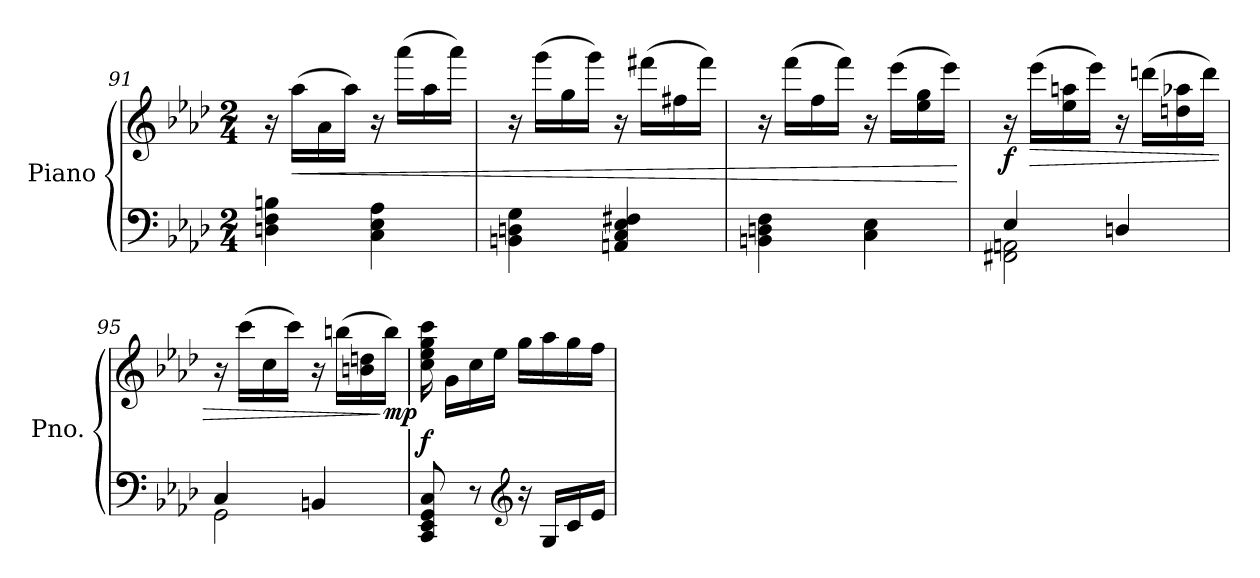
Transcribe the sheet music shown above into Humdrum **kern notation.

**kern	**kern	**dynam
*part1	*part1	*part1
*staff2	*staff1	*staff1/2
*I"Piano	*	*
*I'Pno.	*	*
!!LO:LB:g=z
*clefF4	*clefG2	*
*k[b-e-a-d-]	*k[b-e-a-d-]	*
*M2/4	*M2/4	*
=91	=91	=91
4Dn\ 4F\ 4Bn\	16r	.
!	!	!LO:HP:b
.	(>16aa-\LL	<
.	16a-\	.
.	16aa-\JJ)	.
4C\ 4E-\ 4A-\	16r	.
.	(>16aaa-\LL	.
.	16aa-\	.
.	16aaa-\JJ)	.
!!LO:LB:g=z
=92	=92	=92
4BBn\ 4Dn\ 4G\	16r	.
.	(>16ggg\LL	.
.	16gg\	.
.	16ggg\JJ)	.
4AAn/ 4C/ 4E-/ 4F#X/	16r	.
.	(>16fff#X\LL	.
.	16ff#X\	.
.	16fff#\JJ)	.
=93	=93	=93
4BBn\ 4Dn\ 4F\	16r	.
.	(>16fff\LL	.
.	16ff\	.
.	16fff\JJ)	.
4C\ 4E-\	16r	.
.	(>16eee-\LL	.
.	16ee-\ 16gg\	.
.	16eee-\JJ)	.
.	.	[
=94	=94	=94
*^	*	*
!	!	!	!LO:DY:b
4E-/	2FF#X\ 2AAn\	16r	f
!	!	!	!LO:HP:b
.	.	(>16eee-\LL	>
.	.	16ee-\ 16aan\	.
.	.	16eee-\JJ)	.
4Dn/	.	16r	.
.	.	(>16dddn\LL	.
.	.	16ddn\ 16aa-X\	.
.	.	16ddd\JJ)	.
=95	=95	=95	=95
4C/	2GG\	16r	.
.	.	(>16ccc\LL	.
.	.	16cc\	.
.	.	16ccc\JJ)	.
4BBn/	.	16r	.
.	.	(>16bbn\LL	.
.	.	16bn\ 16ddn\	.
!	!	!	!LO:DY:n=1:b
.	.	16bb\JJ)	] mp
*v	*v	*	*
!!LO:LB:g=z
=96	=96	=96
!	!	!LO:DY:b
8CC/ 8EE-/ 8GG/ 8C/	16cc\ 16ee-\ 16gg\ 16ccc\	f
.	16g\LL	.
8r	16cc\	.
.	16ee-\JJ	.
*clefG2	*	*
16r	16gg\LL	.
16G/LL	16aa-\	.
16c/	16gg\	.
16e-/JJ	16ff\JJ	.
=	=	=
*-	*-	*-
